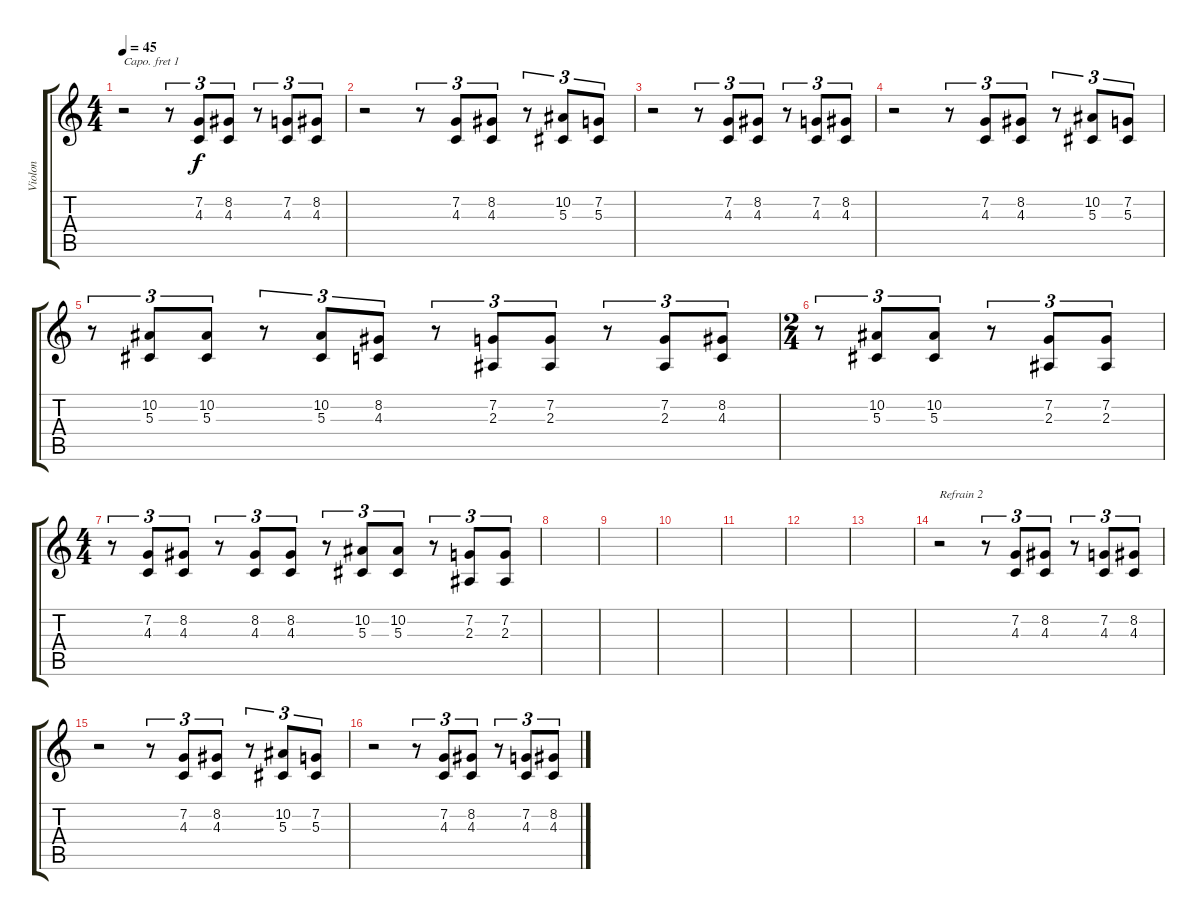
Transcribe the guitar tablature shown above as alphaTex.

\track ("Violon" "Violon") {instrument pizzicatostrings}
\staff {score tabs}
\capo 1
\tuning (E4 B3 G3 D3 A2 E2) {hide}
\ts (4 4)
\tempo 45
\clef g2
\ks c
r.2{dy f} r.8{tu (3 2)} (7.2 4.3).8{tu (3 2)} (8.2 4.3).8{tu (3 2)} r.8{tu (3 2)} (7.2 4.3).8{tu (3 2)} (8.2 4.3).8{tu (3 2)} |
r.2 r.8{tu (3 2)} (7.2 4.3).8{tu (3 2)} (8.2 4.3).8{tu (3 2)} r.8{tu (3 2)} (10.2 5.3).8{tu (3 2)} (7.2 5.3).8{tu (3 2)} |
r.2 r.8{tu (3 2)} (7.2 4.3).8{tu (3 2)} (8.2 4.3).8{tu (3 2)} r.8{tu (3 2)} (7.2 4.3).8{tu (3 2)} (8.2 4.3).8{tu (3 2)} |
r.2 r.8{tu (3 2)} (7.2 4.3).8{tu (3 2)} (8.2 4.3).8{tu (3 2)} r.8{tu (3 2)} (10.2 5.3).8{tu (3 2)} (7.2 5.3).8{tu (3 2)} |
r.8{tu (3 2)} (10.2 5.3).8{tu (3 2)} (10.2 5.3).8{tu (3 2)} r.8{tu (3 2)} (10.2 5.3).8{tu (3 2)} (8.2 4.3).8{tu (3 2)} r.8{tu (3 2)} (7.2 2.3).8{tu (3 2)} (7.2 2.3).8{tu (3 2)} r.8{tu (3 2)} (7.2 2.3).8{tu (3 2)} (8.2 4.3).8{tu (3 2)} |
\ts (2 4)
r.8{tu (3 2)} (10.2 5.3).8{tu (3 2)} (10.2 5.3).8{tu (3 2)} r.8{tu (3 2)} (7.2 2.3).8{tu (3 2)} (7.2 2.3).8{tu (3 2)} |
\ts (4 4)
r.8{tu (3 2)} (7.2 4.3).8{tu (3 2)} (8.2 4.3).8{tu (3 2)} r.8{tu (3 2)} (8.2 4.3).8{tu (3 2)} (8.2 4.3).8{tu (3 2)} r.8{tu (3 2)} (10.2 5.3).8{tu (3 2)} (10.2 5.3).8{tu (3 2)} r.8{tu (3 2)} (7.2 2.3).8{tu (3 2)} (7.2 2.3).8{tu (3 2)} |
|
|
|
|
|
|
r.2{txt "Refrain 2"} r.8{tu (3 2)} (7.2 4.3).8{tu (3 2)} (8.2 4.3).8{tu (3 2)} r.8{tu (3 2)} (7.2 4.3).8{tu (3 2)} (8.2 4.3).8{tu (3 2)} |
r.2 r.8{tu (3 2)} (7.2 4.3).8{tu (3 2)} (8.2 4.3).8{tu (3 2)} r.8{tu (3 2)} (10.2 5.3).8{tu (3 2)} (7.2 5.3).8{tu (3 2)} |
r.2 r.8{tu (3 2)} (7.2 4.3).8{tu (3 2)} (8.2 4.3).8{tu (3 2)} r.8{tu (3 2)} (7.2 4.3).8{tu (3 2)} (8.2 4.3).8{tu (3 2)}
